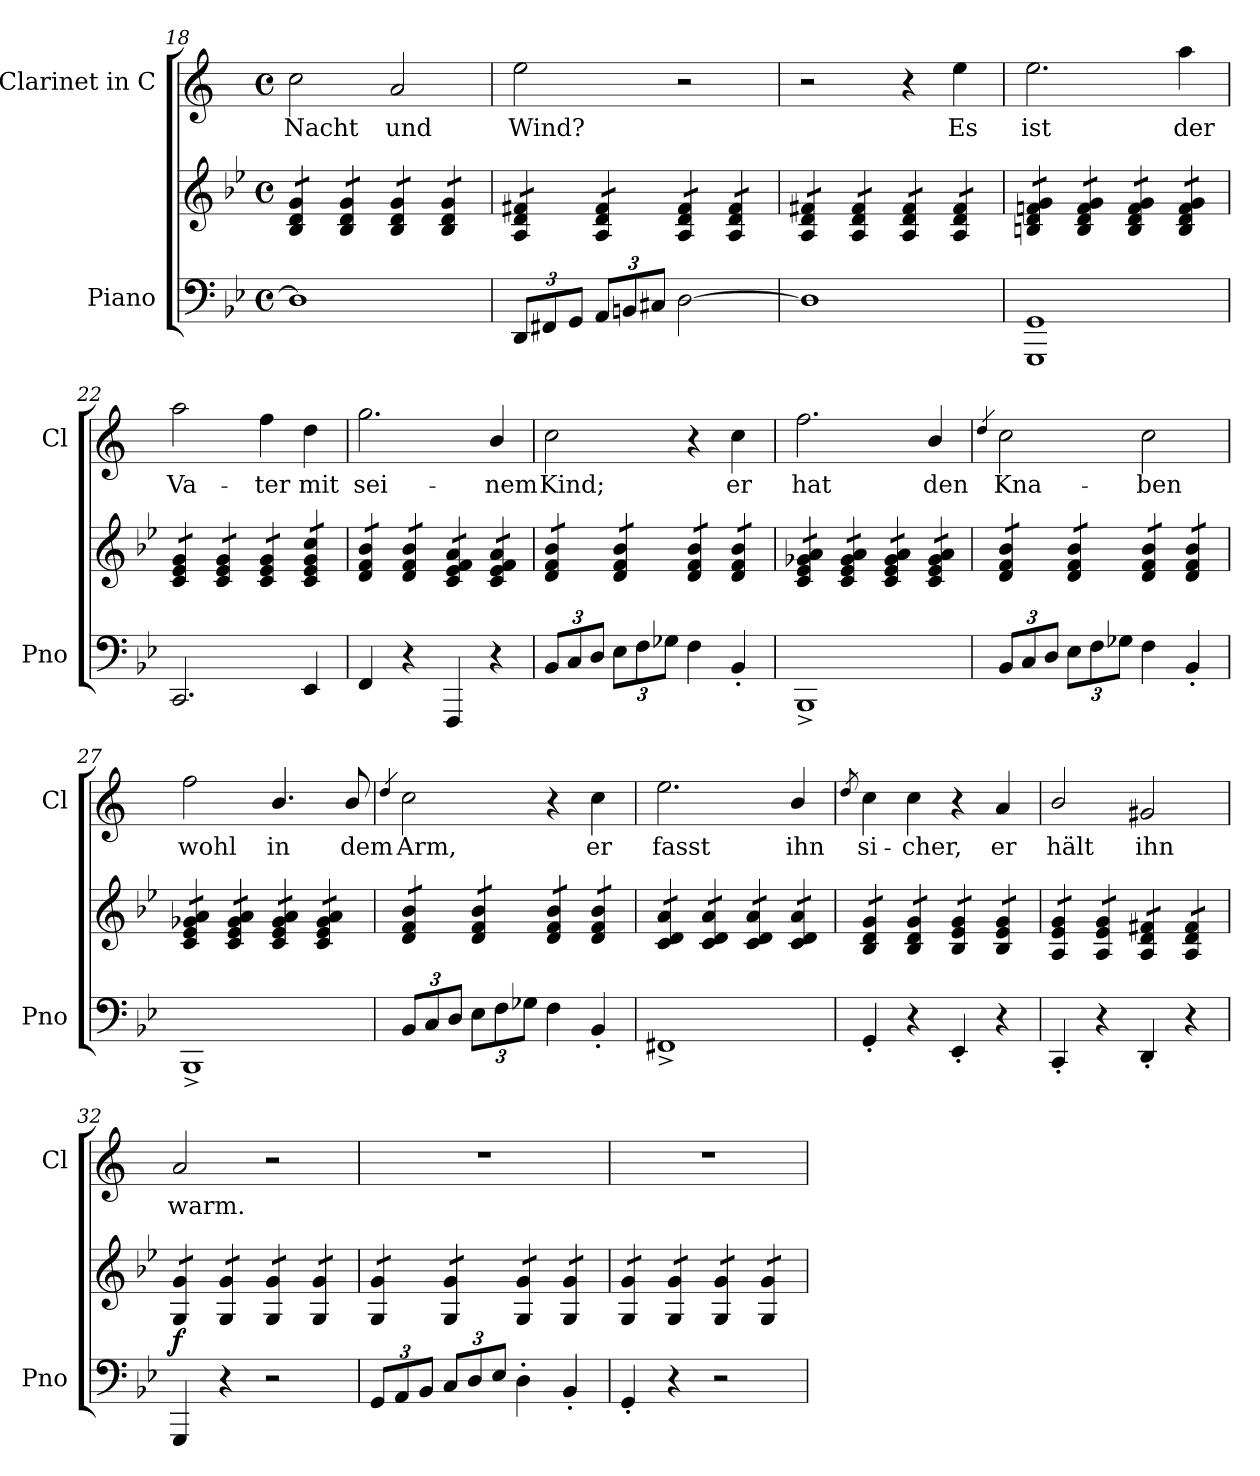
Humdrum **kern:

**kern	**kern	**dynam	**kern	**text
*part2	*part2	*part2	*part1	*part1
*staff3	*staff2	*staff2/3	*staff1	*staff1
*I"Piano	*	*	*I"Clarinet in C	*
*I'Pno	*	*	*I'Cl	*
!!LO:LB:g=z
*clefF4	*clefG2	*	*clefG2	*
*	*	*	*ITrd1c2	*
*k[b-e-]	*k[b-e-]	*	*k[b-e-]	*
*M4/4	*M4/4	*	*M4/4	*
*met(c)	*met(c)	*	*met(c)	*
=18	=18	=18	=18	=18
!	!	!	!	!LO:LY:b
*	*tremolo	*	*	*
1D]	12B-/ 12d/ 12g/L	.	2b-\	Nacht
.	12B-/ 12d/ 12g/	.	.	.
.	12B-/ 12d/ 12g/J	.	.	.
.	12B-/ 12d/ 12g/L	.	.	.
.	12B-/ 12d/ 12g/	.	.	.
.	12B-/ 12d/ 12g/J	.	.	.
!	!	!	!	!LO:LY:b
.	12B-/ 12d/ 12g/L	.	2g/	und
.	12B-/ 12d/ 12g/	.	.	.
.	12B-/ 12d/ 12g/J	.	.	.
.	12B-/ 12d/ 12g/L	.	.	.
.	12B-/ 12d/ 12g/	.	.	.
.	12B-/ 12d/ 12g/J	.	.	.
=19	=19	=19	=19	=19
*Xbrackettup	*	*	*	*
!	!	!	!	!LO:LY:b
12DD/L	12A/ 12d/ 12f#X/L	.	2dd\	Wind?
12FF#X/	12A/ 12d/ 12f#X/	.	.	.
12GG/J	12A/ 12d/ 12f#X/J	.	.	.
12AA/L	12A/ 12d/ 12f#/L	.	.	.
12BBn/	12A/ 12d/ 12f#/	.	.	.
12C#X/J	12A/ 12d/ 12f#/J	.	.	.
[2D\	12A/ 12d/ 12f#/L	.	2r	.
.	12A/ 12d/ 12f#/	.	.	.
.	12A/ 12d/ 12f#/J	.	.	.
.	12A/ 12d/ 12f#/L	.	.	.
.	12A/ 12d/ 12f#/	.	.	.
.	12A/ 12d/ 12f#/J	.	.	.
=20	=20	=20	=20	=20
1D]	12A/ 12d/ 12f#X/L	.	2r	.
.	12A/ 12d/ 12f#X/	.	.	.
.	12A/ 12d/ 12f#X/J	.	.	.
.	12A/ 12d/ 12f#/L	.	.	.
.	12A/ 12d/ 12f#/	.	.	.
.	12A/ 12d/ 12f#/J	.	.	.
.	12A/ 12d/ 12f#/L	.	4r	.
.	12A/ 12d/ 12f#/	.	.	.
.	12A/ 12d/ 12f#/J	.	.	.
!	!	!	!	!LO:LY:b
.	12A/ 12d/ 12f#/L	.	4dd\	Es
.	12A/ 12d/ 12f#/	.	.	.
.	12A/ 12d/ 12f#/J	.	.	.
=21	=21	=21	=21	=21
!	!	!	!	!LO:LY:b
1GGG 1GG	12Bn/ 12d/ 12fn/ 12g/L	.	2.dd\	ist
.	12Bn/ 12d/ 12fn/ 12g/	.	.	.
.	12Bn/ 12d/ 12fn/ 12g/J	.	.	.
.	12B/ 12d/ 12f/ 12g/L	.	.	.
.	12B/ 12d/ 12f/ 12g/	.	.	.
.	12B/ 12d/ 12f/ 12g/J	.	.	.
.	12B/ 12d/ 12f/ 12g/L	.	.	.
.	12B/ 12d/ 12f/ 12g/	.	.	.
.	12B/ 12d/ 12f/ 12g/J	.	.	.
!	!	!	!	!LO:LY:b
.	12B/ 12d/ 12f/ 12g/L	.	4gg\	der
.	12B/ 12d/ 12f/ 12g/	.	.	.
.	12B/ 12d/ 12f/ 12g/J	.	.	.
=22	=22	=22	=22	=22
!	!	!	!	!LO:LY:b
2.CC/	12c/ 12e-/ 12g/L	.	2gg\	Va-
.	12c/ 12e-/ 12g/	.	.	.
.	12c/ 12e-/ 12g/J	.	.	.
.	12c/ 12e-/ 12g/L	.	.	.
.	12c/ 12e-/ 12g/	.	.	.
.	12c/ 12e-/ 12g/J	.	.	.
!	!	!	!	!LO:LY:b
.	12c/ 12e-/ 12g/L	.	4ee-\	-ter
.	12c/ 12e-/ 12g/	.	.	.
.	12c/ 12e-/ 12g/J	.	.	.
!	!	!	!	!LO:LY:b
4EE-/	12c/ 12e-/ 12g/ 12cc/L	.	4cc\	mit
.	12c/ 12e-/ 12g/ 12cc/	.	.	.
.	12c/ 12e-/ 12g/ 12cc/J	.	.	.
=23	=23	=23	=23	=23
!	!	!	!	!LO:LY:b
4FF/	12d/ 12f/ 12b-/L	.	2.ff\	sei-
.	12d/ 12f/ 12b-/	.	.	.
.	12d/ 12f/ 12b-/J	.	.	.
4r	12d/ 12f/ 12b-/L	.	.	.
.	12d/ 12f/ 12b-/	.	.	.
.	12d/ 12f/ 12b-/J	.	.	.
4FFF/	12c/ 12e-/ 12f/ 12a/L	.	.	.
.	12c/ 12e-/ 12f/ 12a/	.	.	.
.	12c/ 12e-/ 12f/ 12a/J	.	.	.
!	!	!	!	!LO:LY:b
4r	12c/ 12e-/ 12f/ 12a/L	.	4a/	-nem
.	12c/ 12e-/ 12f/ 12a/	.	.	.
.	12c/ 12e-/ 12f/ 12a/J	.	.	.
!!LO:LB:g=z
=24	=24	=24	=24	=24
!	!	!	!	!LO:LY:b
12BB-/L	12d/ 12f/ 12b-/L	.	2b-\	Kind;
12C/	12d/ 12f/ 12b-/	.	.	.
12D/J	12d/ 12f/ 12b-/J	.	.	.
12E-\L	12d/ 12f/ 12b-/L	.	.	.
12F\	12d/ 12f/ 12b-/	.	.	.
12G-X\J	12d/ 12f/ 12b-/J	.	.	.
4F\	12d/ 12f/ 12b-/L	.	4r	.
.	12d/ 12f/ 12b-/	.	.	.
.	12d/ 12f/ 12b-/J	.	.	.
!	!	!	!	!LO:LY:b
4BB-'/	12d/ 12f/ 12b-/L	.	4b-\	er
.	12d/ 12f/ 12b-/	.	.	.
.	12d/ 12f/ 12b-/J	.	.	.
=25	=25	=25	=25	=25
!	!	!	!	!LO:LY:b
1BBB-^	12c/ 12e-/ 12g-X/ 12a/L	.	2.ee-\	hat
.	12c/ 12e-/ 12g-X/ 12a/	.	.	.
.	12c/ 12e-/ 12g-X/ 12a/J	.	.	.
.	12c/ 12e-/ 12g-/ 12a/L	.	.	.
.	12c/ 12e-/ 12g-/ 12a/	.	.	.
.	12c/ 12e-/ 12g-/ 12a/J	.	.	.
.	12c/ 12e-/ 12g-/ 12a/L	.	.	.
.	12c/ 12e-/ 12g-/ 12a/	.	.	.
.	12c/ 12e-/ 12g-/ 12a/J	.	.	.
!	!	!	!	!LO:LY:b
.	12c/ 12e-/ 12g-/ 12a/L	.	4a/	den
.	12c/ 12e-/ 12g-/ 12a/	.	.	.
.	12c/ 12e-/ 12g-/ 12a/J	.	.	.
=26	=26	=26	=26	=26
.	.	.	4qcc/	.
!	!	!	!	!LO:LY:b
12BB-/L	12d/ 12f/ 12b-/L	.	2b-\	Kna-
12C/	12d/ 12f/ 12b-/	.	.	.
12D/J	12d/ 12f/ 12b-/J	.	.	.
12E-\L	12d/ 12f/ 12b-/L	.	.	.
12F\	12d/ 12f/ 12b-/	.	.	.
12G-X\J	12d/ 12f/ 12b-/J	.	.	.
!	!	!	!	!LO:LY:b
4F\	12d/ 12f/ 12b-/L	.	2b-\	-ben
.	12d/ 12f/ 12b-/	.	.	.
.	12d/ 12f/ 12b-/J	.	.	.
4BB-'/	12d/ 12f/ 12b-/L	.	.	.
.	12d/ 12f/ 12b-/	.	.	.
.	12d/ 12f/ 12b-/J	.	.	.
=27	=27	=27	=27	=27
!	!	!	!	!LO:LY:b
1BBB-^	12c/ 12e-/ 12g-X/ 12a/L	.	2ee-\	wohl
.	12c/ 12e-/ 12g-X/ 12a/	.	.	.
.	12c/ 12e-/ 12g-X/ 12a/J	.	.	.
.	12c/ 12e-/ 12g-/ 12a/L	.	.	.
.	12c/ 12e-/ 12g-/ 12a/	.	.	.
.	12c/ 12e-/ 12g-/ 12a/J	.	.	.
!	!	!	!	!LO:LY:b
.	12c/ 12e-/ 12g-/ 12a/L	.	4.a/	in
.	12c/ 12e-/ 12g-/ 12a/	.	.	.
.	12c/ 12e-/ 12g-/ 12a/J	.	.	.
.	12c/ 12e-/ 12g-/ 12a/L	.	.	.
.	12c/ 12e-/ 12g-/ 12a/	.	.	.
!	!	!	!	!LO:LY:b
.	.	.	8a/	dem
.	12c/ 12e-/ 12g-/ 12a/J	.	.	.
=28	=28	=28	=28	=28
.	.	.	4qcc/	.
!	!	!	!	!LO:LY:b
12BB-/L	12d/ 12f/ 12b-/L	.	2b-\	Arm,
12C/	12d/ 12f/ 12b-/	.	.	.
12D/J	12d/ 12f/ 12b-/J	.	.	.
12E-\L	12d/ 12f/ 12b-/L	.	.	.
12F\	12d/ 12f/ 12b-/	.	.	.
12G-X\J	12d/ 12f/ 12b-/J	.	.	.
4F\	12d/ 12f/ 12b-/L	.	4r	.
.	12d/ 12f/ 12b-/	.	.	.
.	12d/ 12f/ 12b-/J	.	.	.
!	!	!	!	!LO:LY:b
4BB-'/	12d/ 12f/ 12b-/L	.	4b-\	er
.	12d/ 12f/ 12b-/	.	.	.
.	12d/ 12f/ 12b-/J	.	.	.
=29	=29	=29	=29	=29
!	!	!	!	!LO:LY:b
1FF#X^	12c/ 12d/ 12a/L	.	2.dd\	fasst
.	12c/ 12d/ 12a/	.	.	.
.	12c/ 12d/ 12a/J	.	.	.
.	12c/ 12d/ 12a/L	.	.	.
.	12c/ 12d/ 12a/	.	.	.
.	12c/ 12d/ 12a/J	.	.	.
.	12c/ 12d/ 12a/L	.	.	.
.	12c/ 12d/ 12a/	.	.	.
.	12c/ 12d/ 12a/J	.	.	.
!	!	!	!	!LO:LY:b
.	12c/ 12d/ 12a/L	.	4a/	ihn
.	12c/ 12d/ 12a/	.	.	.
.	12c/ 12d/ 12a/J	.	.	.
!!LO:PB:g=z
=30	=30	=30	=30	=30
.	.	.	8qcc/	.
!	!	!	!	!LO:LY:b
4GG'/	12B-/ 12d/ 12g/L	.	4b-\	si-
.	12B-/ 12d/ 12g/	.	.	.
.	12B-/ 12d/ 12g/J	.	.	.
!	!	!	!	!LO:LY:b
4r	12B-/ 12d/ 12g/L	.	4b-\	-cher,
.	12B-/ 12d/ 12g/	.	.	.
.	12B-/ 12d/ 12g/J	.	.	.
4EE-'/	12B-/ 12e-/ 12g/L	.	4r	.
.	12B-/ 12e-/ 12g/	.	.	.
.	12B-/ 12e-/ 12g/J	.	.	.
!	!	!	!	!LO:LY:b
4r	12B-/ 12e-/ 12g/L	.	4g/	er
.	12B-/ 12e-/ 12g/	.	.	.
.	12B-/ 12e-/ 12g/J	.	.	.
=31	=31	=31	=31	=31
!	!	!	!	!LO:LY:b
4CC'/	12A/ 12e-/ 12g/L	.	2a/	hält
.	12A/ 12e-/ 12g/	.	.	.
.	12A/ 12e-/ 12g/J	.	.	.
4r	12A/ 12e-/ 12g/L	.	.	.
.	12A/ 12e-/ 12g/	.	.	.
.	12A/ 12e-/ 12g/J	.	.	.
!	!	!	!	!LO:LY:b
4DD'/	12A/ 12d/ 12f#X/L	.	2f#X/	ihn
.	12A/ 12d/ 12f#X/	.	.	.
.	12A/ 12d/ 12f#X/J	.	.	.
4r	12A/ 12d/ 12f#/L	.	.	.
.	12A/ 12d/ 12f#/	.	.	.
.	12A/ 12d/ 12f#/J	.	.	.
=32	=32	=32	=32	=32
!	!	!LO:DY:b	!	!LO:LY:b
4GGG/	12G/ 12g/L	f	2g/	warm.
.	12G/ 12g/	.	.	.
.	12G/ 12g/J	.	.	.
4r	12G/ 12g/L	.	.	.
.	12G/ 12g/	.	.	.
.	12G/ 12g/J	.	.	.
2r	12G/ 12g/L	.	2r	.
.	12G/ 12g/	.	.	.
.	12G/ 12g/J	.	.	.
.	12G/ 12g/L	.	.	.
.	12G/ 12g/	.	.	.
.	12G/ 12g/J	.	.	.
=33	=33	=33	=33	=33
12GG/L	12G/ 12g/L	.	1r	.
12AA/	12G/ 12g/	.	.	.
12BB-/J	12G/ 12g/J	.	.	.
12C/L	12G/ 12g/L	.	.	.
12D/	12G/ 12g/	.	.	.
12E-/J	12G/ 12g/J	.	.	.
4D'\	12G/ 12g/L	.	.	.
.	12G/ 12g/	.	.	.
.	12G/ 12g/J	.	.	.
4BB-'/	12G/ 12g/L	.	.	.
.	12G/ 12g/	.	.	.
.	12G/ 12g/J	.	.	.
=34	=34	=34	=34	=34
4GG'/	12G/ 12g/L	.	1r	.
.	12G/ 12g/	.	.	.
.	12G/ 12g/J	.	.	.
4r	12G/ 12g/L	.	.	.
.	12G/ 12g/	.	.	.
.	12G/ 12g/J	.	.	.
2r	12G/ 12g/L	.	.	.
.	12G/ 12g/	.	.	.
.	12G/ 12g/J	.	.	.
.	12G/ 12g/L	.	.	.
.	12G/ 12g/	.	.	.
.	12G/ 12g/J	.	.	.
*	*Xtremolo	*	*	*
=	=	=	=	=
*-	*-	*-	*-	*-
